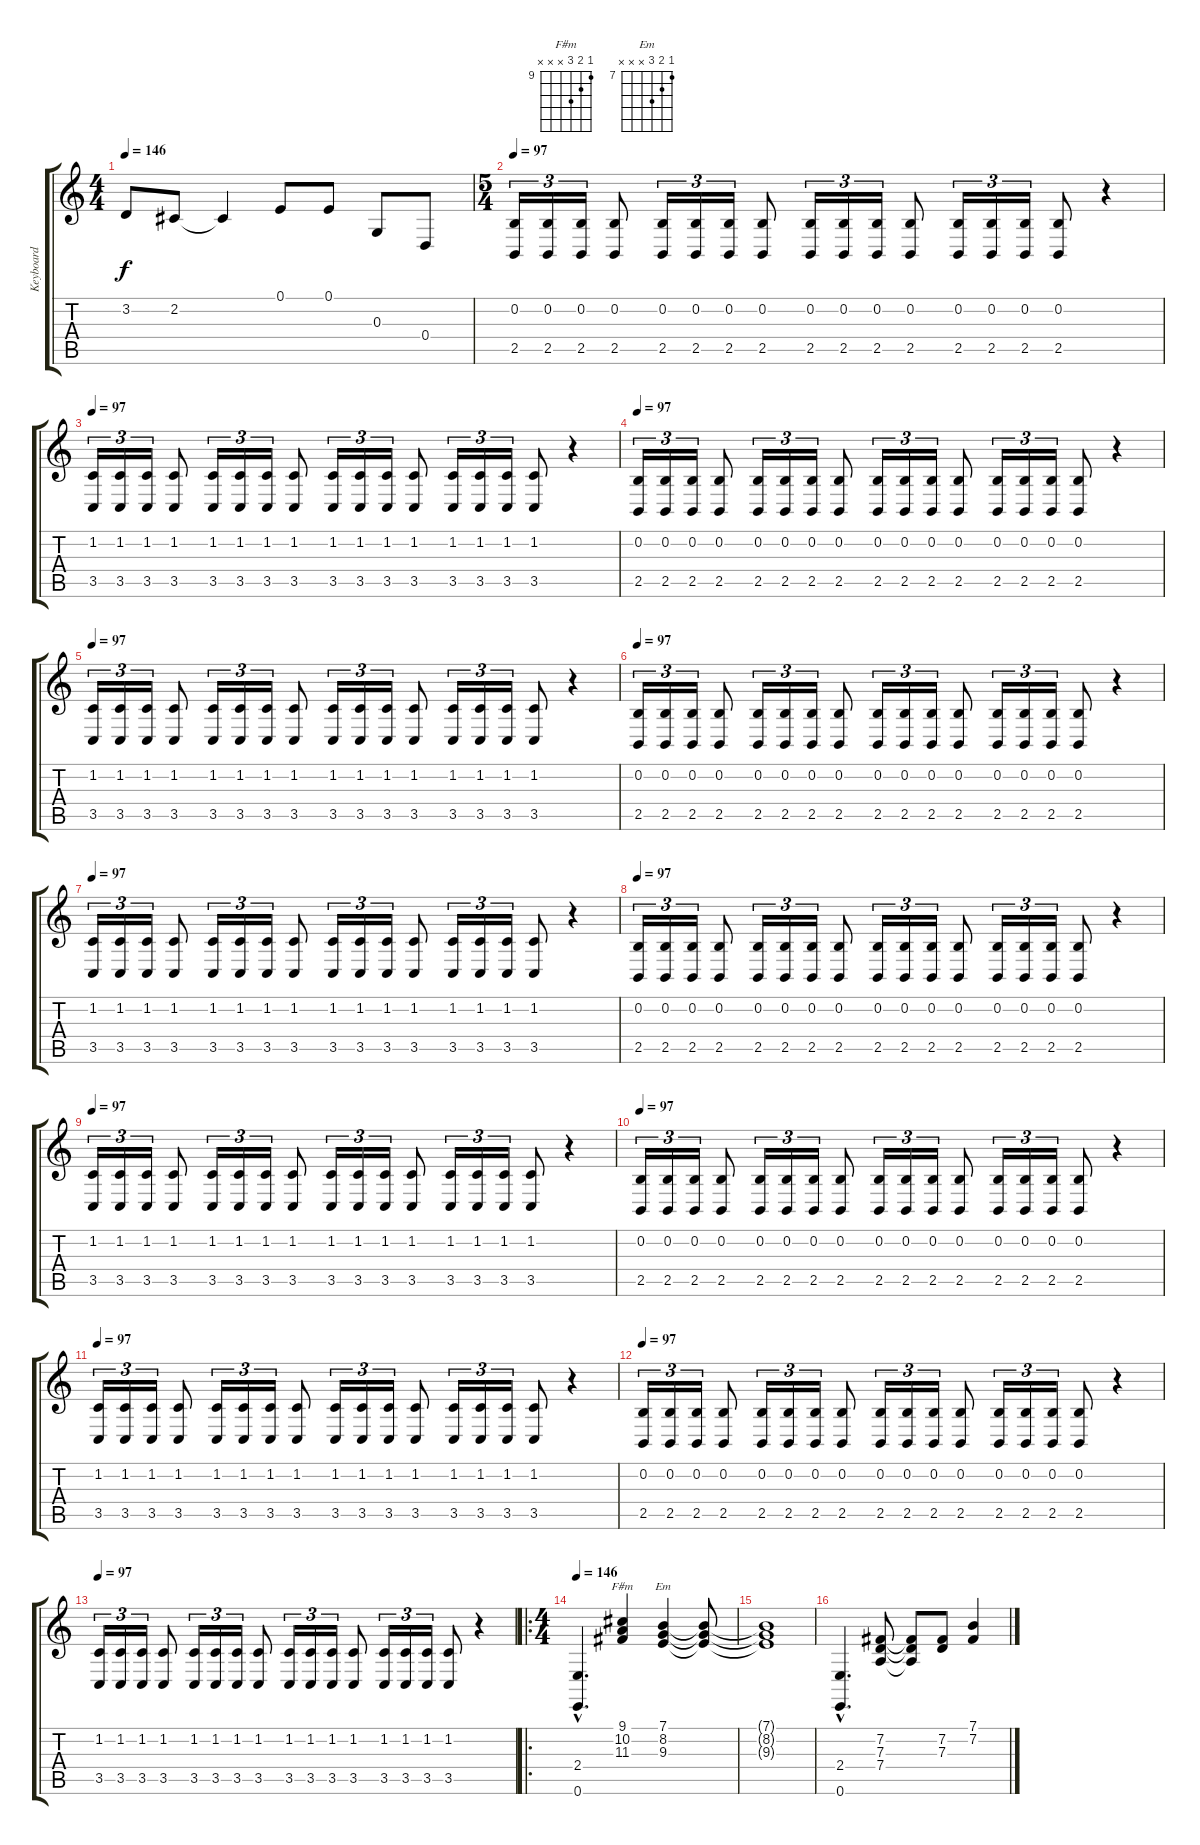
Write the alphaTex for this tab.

\track ("Keyboard" "Keyboard") {instrument rockorgan}
\staff {score tabs}
\tuning (E4 B3 G3 D3 A2 E2) {hide}
\chord ("F#m" 9 10 11 x x x) {firstfret 9}
\chord ("Em" 7 8 9 x x x) {firstfret 7}
\ts (4 4)
\tempo 146
\clef g2
\ks c
3.2.8{dy f} 2.2.8 2.2{t}.4 0.1.8 0.1.8 0.3.8 0.4.8 |
\ts (5 4)
\tempo 97
(0.2 2.5).16{tu (3 2)} (0.2 2.5).16{tu (3 2)} (0.2 2.5).16{tu (3 2)} (0.2 2.5).8 (0.2 2.5).16{tu (3 2)} (0.2 2.5).16{tu (3 2)} (0.2 2.5).16{tu (3 2)} (0.2 2.5).8 (0.2 2.5).16{tu (3 2)} (0.2 2.5).16{tu (3 2)} (0.2 2.5).16{tu (3 2)} (0.2 2.5).8 (0.2 2.5).16{tu (3 2)} (0.2 2.5).16{tu (3 2)} (0.2 2.5).16{tu (3 2)} (0.2 2.5).8 r.4 |
\tempo 97
(1.2 3.5).16{tu (3 2)} (1.2 3.5).16{tu (3 2)} (1.2 3.5).16{tu (3 2)} (1.2 3.5).8 (1.2 3.5).16{tu (3 2)} (1.2 3.5).16{tu (3 2)} (1.2 3.5).16{tu (3 2)} (1.2 3.5).8 (1.2 3.5).16{tu (3 2)} (1.2 3.5).16{tu (3 2)} (1.2 3.5).16{tu (3 2)} (1.2 3.5).8 (1.2 3.5).16{tu (3 2)} (1.2 3.5).16{tu (3 2)} (1.2 3.5).16{tu (3 2)} (1.2 3.5).8 r.4 |
\tempo 97
(0.2 2.5).16{tu (3 2)} (0.2 2.5).16{tu (3 2)} (0.2 2.5).16{tu (3 2)} (0.2 2.5).8 (0.2 2.5).16{tu (3 2)} (0.2 2.5).16{tu (3 2)} (0.2 2.5).16{tu (3 2)} (0.2 2.5).8 (0.2 2.5).16{tu (3 2)} (0.2 2.5).16{tu (3 2)} (0.2 2.5).16{tu (3 2)} (0.2 2.5).8 (0.2 2.5).16{tu (3 2)} (0.2 2.5).16{tu (3 2)} (0.2 2.5).16{tu (3 2)} (0.2 2.5).8 r.4 |
\tempo 97
(1.2 3.5).16{tu (3 2)} (1.2 3.5).16{tu (3 2)} (1.2 3.5).16{tu (3 2)} (1.2 3.5).8 (1.2 3.5).16{tu (3 2)} (1.2 3.5).16{tu (3 2)} (1.2 3.5).16{tu (3 2)} (1.2 3.5).8 (1.2 3.5).16{tu (3 2)} (1.2 3.5).16{tu (3 2)} (1.2 3.5).16{tu (3 2)} (1.2 3.5).8 (1.2 3.5).16{tu (3 2)} (1.2 3.5).16{tu (3 2)} (1.2 3.5).16{tu (3 2)} (1.2 3.5).8 r.4 |
\tempo 97
(0.2 2.5).16{tu (3 2)} (0.2 2.5).16{tu (3 2)} (0.2 2.5).16{tu (3 2)} (0.2 2.5).8 (0.2 2.5).16{tu (3 2)} (0.2 2.5).16{tu (3 2)} (0.2 2.5).16{tu (3 2)} (0.2 2.5).8 (0.2 2.5).16{tu (3 2)} (0.2 2.5).16{tu (3 2)} (0.2 2.5).16{tu (3 2)} (0.2 2.5).8 (0.2 2.5).16{tu (3 2)} (0.2 2.5).16{tu (3 2)} (0.2 2.5).16{tu (3 2)} (0.2 2.5).8 r.4 |
\tempo 97
(1.2 3.5).16{tu (3 2)} (1.2 3.5).16{tu (3 2)} (1.2 3.5).16{tu (3 2)} (1.2 3.5).8 (1.2 3.5).16{tu (3 2)} (1.2 3.5).16{tu (3 2)} (1.2 3.5).16{tu (3 2)} (1.2 3.5).8 (1.2 3.5).16{tu (3 2)} (1.2 3.5).16{tu (3 2)} (1.2 3.5).16{tu (3 2)} (1.2 3.5).8 (1.2 3.5).16{tu (3 2)} (1.2 3.5).16{tu (3 2)} (1.2 3.5).16{tu (3 2)} (1.2 3.5).8 r.4 |
\tempo 97
(0.2 2.5).16{tu (3 2)} (0.2 2.5).16{tu (3 2)} (0.2 2.5).16{tu (3 2)} (0.2 2.5).8 (0.2 2.5).16{tu (3 2)} (0.2 2.5).16{tu (3 2)} (0.2 2.5).16{tu (3 2)} (0.2 2.5).8 (0.2 2.5).16{tu (3 2)} (0.2 2.5).16{tu (3 2)} (0.2 2.5).16{tu (3 2)} (0.2 2.5).8 (0.2 2.5).16{tu (3 2)} (0.2 2.5).16{tu (3 2)} (0.2 2.5).16{tu (3 2)} (0.2 2.5).8 r.4 |
\tempo 97
(1.2 3.5).16{tu (3 2)} (1.2 3.5).16{tu (3 2)} (1.2 3.5).16{tu (3 2)} (1.2 3.5).8 (1.2 3.5).16{tu (3 2)} (1.2 3.5).16{tu (3 2)} (1.2 3.5).16{tu (3 2)} (1.2 3.5).8 (1.2 3.5).16{tu (3 2)} (1.2 3.5).16{tu (3 2)} (1.2 3.5).16{tu (3 2)} (1.2 3.5).8 (1.2 3.5).16{tu (3 2)} (1.2 3.5).16{tu (3 2)} (1.2 3.5).16{tu (3 2)} (1.2 3.5).8 r.4 |
\tempo 97
(0.2 2.5).16{tu (3 2)} (0.2 2.5).16{tu (3 2)} (0.2 2.5).16{tu (3 2)} (0.2 2.5).8 (0.2 2.5).16{tu (3 2)} (0.2 2.5).16{tu (3 2)} (0.2 2.5).16{tu (3 2)} (0.2 2.5).8 (0.2 2.5).16{tu (3 2)} (0.2 2.5).16{tu (3 2)} (0.2 2.5).16{tu (3 2)} (0.2 2.5).8 (0.2 2.5).16{tu (3 2)} (0.2 2.5).16{tu (3 2)} (0.2 2.5).16{tu (3 2)} (0.2 2.5).8 r.4 |
\tempo 97
(1.2 3.5).16{tu (3 2)} (1.2 3.5).16{tu (3 2)} (1.2 3.5).16{tu (3 2)} (1.2 3.5).8 (1.2 3.5).16{tu (3 2)} (1.2 3.5).16{tu (3 2)} (1.2 3.5).16{tu (3 2)} (1.2 3.5).8 (1.2 3.5).16{tu (3 2)} (1.2 3.5).16{tu (3 2)} (1.2 3.5).16{tu (3 2)} (1.2 3.5).8 (1.2 3.5).16{tu (3 2)} (1.2 3.5).16{tu (3 2)} (1.2 3.5).16{tu (3 2)} (1.2 3.5).8 r.4 |
\tempo 97
(0.2 2.5).16{tu (3 2)} (0.2 2.5).16{tu (3 2)} (0.2 2.5).16{tu (3 2)} (0.2 2.5).8 (0.2 2.5).16{tu (3 2)} (0.2 2.5).16{tu (3 2)} (0.2 2.5).16{tu (3 2)} (0.2 2.5).8 (0.2 2.5).16{tu (3 2)} (0.2 2.5).16{tu (3 2)} (0.2 2.5).16{tu (3 2)} (0.2 2.5).8 (0.2 2.5).16{tu (3 2)} (0.2 2.5).16{tu (3 2)} (0.2 2.5).16{tu (3 2)} (0.2 2.5).8 r.4 |
\tempo 97
(1.2 3.5).16{tu (3 2)} (1.2 3.5).16{tu (3 2)} (1.2 3.5).16{tu (3 2)} (1.2 3.5).8 (1.2 3.5).16{tu (3 2)} (1.2 3.5).16{tu (3 2)} (1.2 3.5).16{tu (3 2)} (1.2 3.5).8 (1.2 3.5).16{tu (3 2)} (1.2 3.5).16{tu (3 2)} (1.2 3.5).16{tu (3 2)} (1.2 3.5).8 (1.2 3.5).16{tu (3 2)} (1.2 3.5).16{tu (3 2)} (1.2 3.5).16{tu (3 2)} (1.2 3.5).8 r.4 |
\ro
\ts (4 4)
\tempo 146
(2.4{hac} 0.6{hac}).4{d} (9.1 10.2 11.3).4{ch "F#m"} (7.1 8.2 9.3).4{ch "Em"} (7.1{t} 8.2{t} 9.3{t}).8 |
(7.1{t} 8.2{t} 9.3{t}).1 |
(2.4{hac} 0.6{hac}).4{d} (7.2 7.3 7.4).8 (7.2{t} 7.3{t} 7.4{t}).8 (7.2 7.3).8 (7.1 7.2).4
